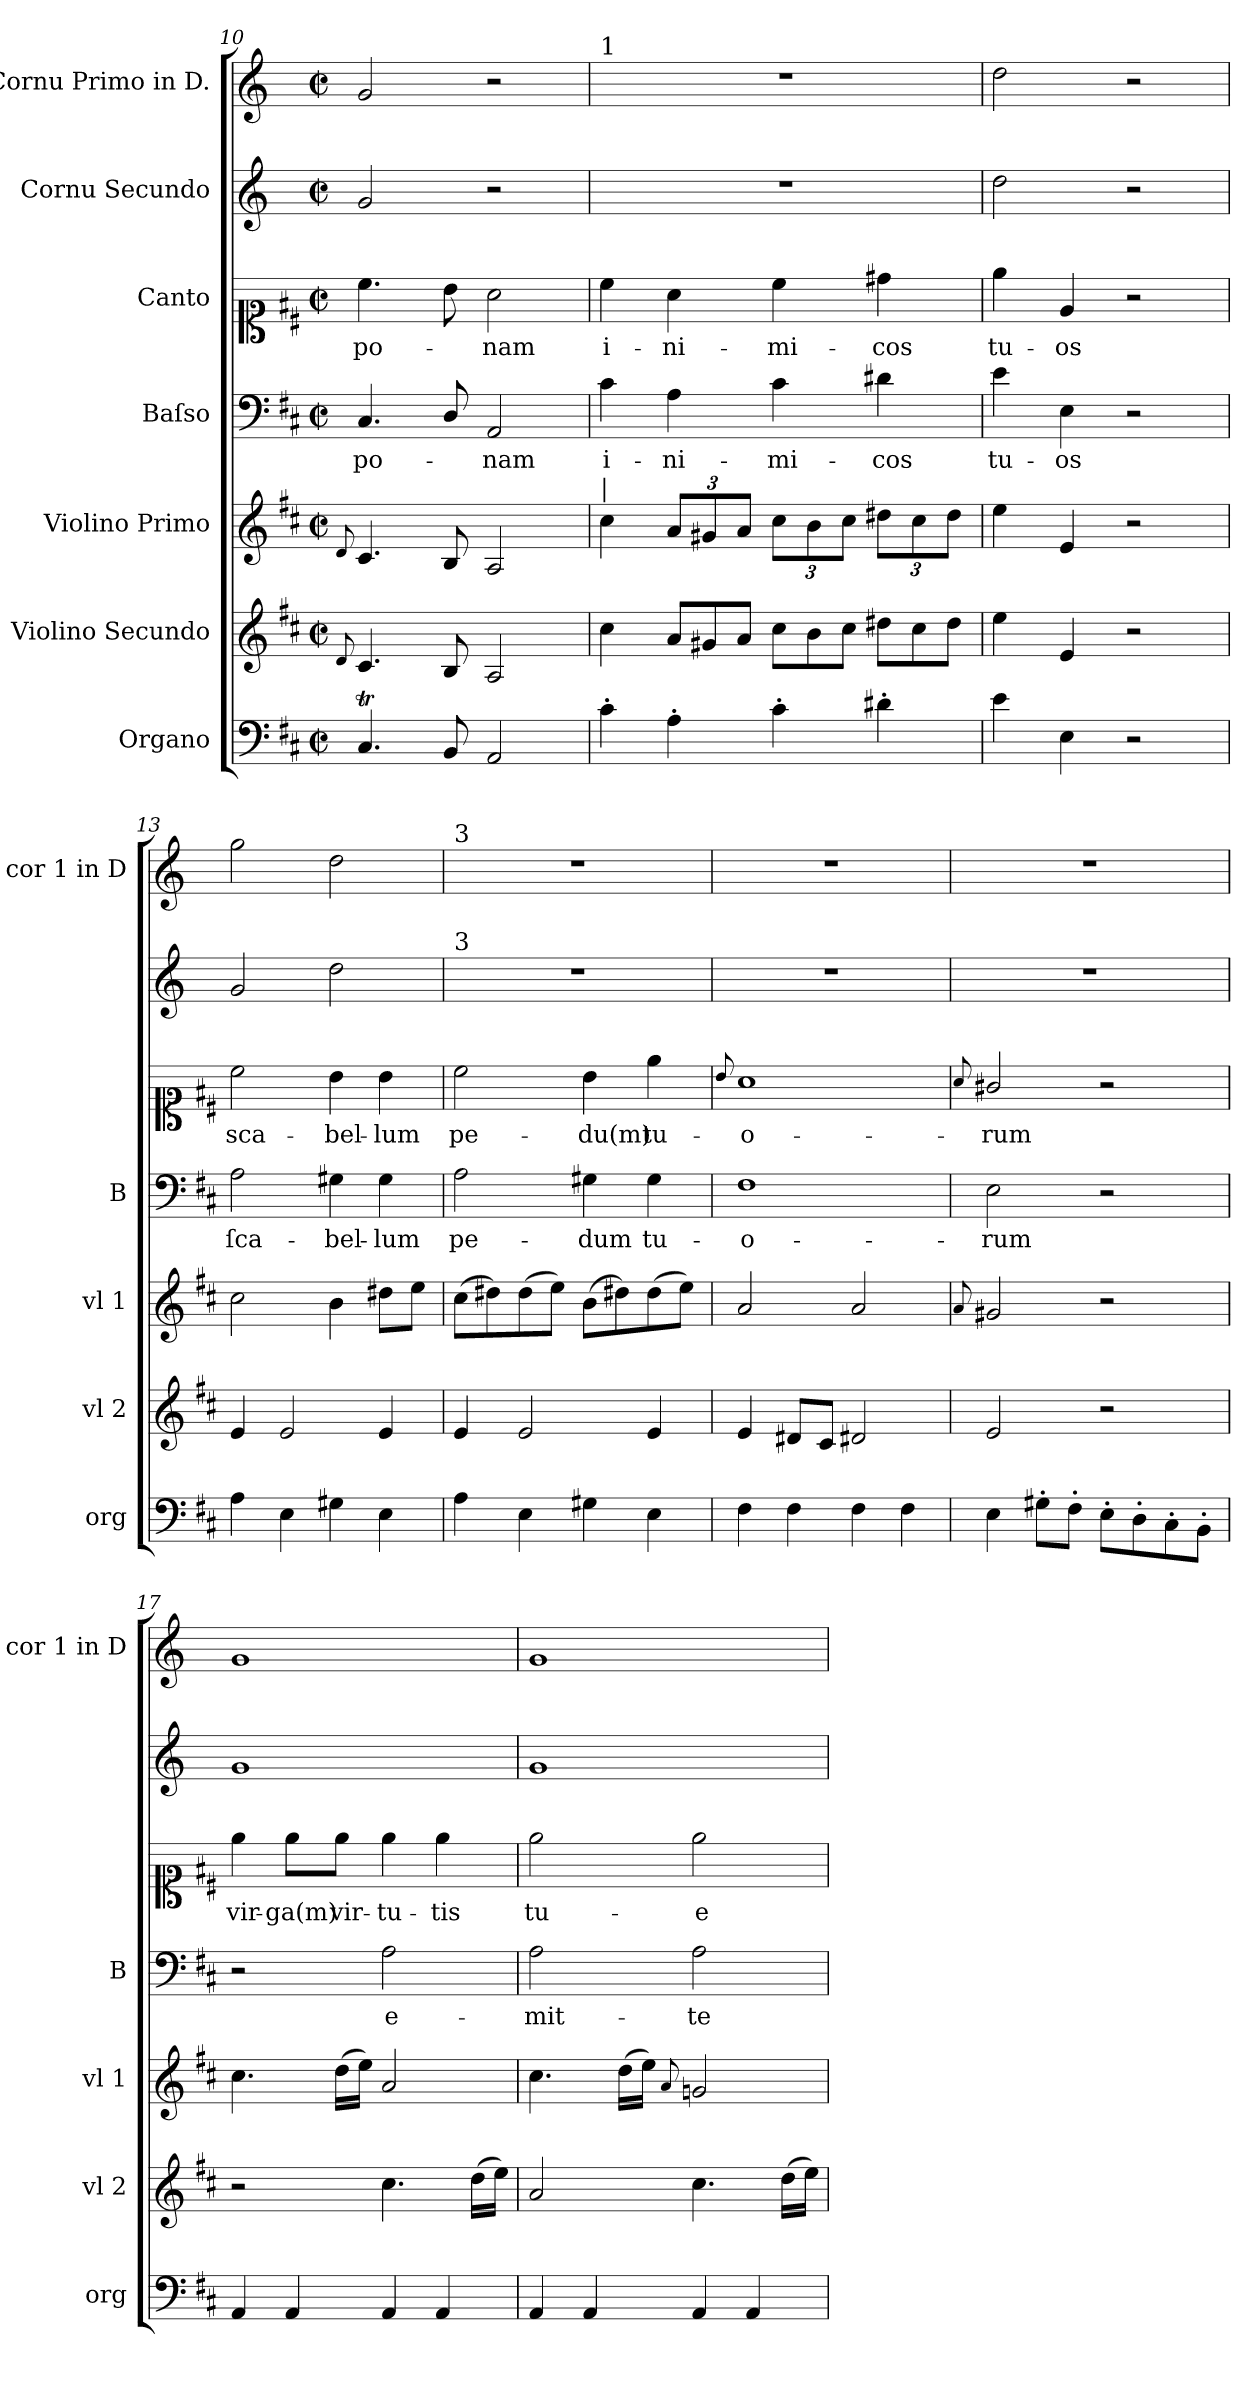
**kern	**kern	**kern	**kern	**text	**kern	**text	**kern	**kern
*part7	*part6	*part5	*part4	*part4	*part3	*part3	*part2	*part1
*staff7	*staff6	*staff5	*staff4	*staff4	*staff3	*staff3	*staff2	*staff1
*I"Organo	*I"Violino Secundo	*I"Violino Primo	*I"Baſso	*	*I"Canto	*	*I"Cornu Secundo	*I"Cornu Primo in D.
*I'org	*I'vl 2	*I'vl 1	*I'B	*	*	*	*	*I'cor 1 in D
*clefF4	*clefG2	*clefG2	*clefF4	*	*clefC1	*	*clefG2	*clefG2
*	*	*	*	*	*	*	*ITrd6c10	*ITrd6c10
*k[f#c#]	*k[f#c#]	*k[f#c#]	*k[f#c#]	*	*k[f#c#]	*	*k[f#c#]	*k[f#c#]
*D:	*D:	*D:	*D:	*	*D:	*	*D:	*D:
*M2/2	*M2/2	*M2/2	*M2/2	*	*M2/2	*	*M2/2	*M2/2
*met(c|)	*met(c|)	*met(c|)	*met(c|)	*	*met(c|)	*	*met(c|)	*met(c|)
=10	=10	=10	=10	=10	=10	=10	=10	=10
.	8qqd/	8qqd/	.	.	.	.	.	.
4.C#t/	4.c#/	4.c#/	4.C#/	po-	4.cc#\	po-	2A/	2A/
8BB/	8B/	8B/	8D/	.	8b\	.	.	.
2AA/	2A/	2A/	2AA/	-nam	2a\	-nam	2r	2r
=11	=11	=11	=11	=11	=11	=11	=11	=11
!	!	!	!	!	!	!	!	!LO:TX:a:t=1
!	!	!LO:TX:a:t=|	!	!	!	!	!	!
4c#'\	4cc#\	4cc#\	4c#\	i-	4cc#\	i-	1r	1r
*	*Xtuplet	*	*	*	*	*	*	*
4A'\	12a/L	12a/L	4A\	-ni-	4a\	-ni-	.	.
.	12g#X/	12g#X/	.	.	.	.	.	.
.	12a/J	12a/J	.	.	.	.	.	.
4c#'\	12cc#\L	12cc#\L	4c#\	-mi-	4cc#\	-mi-	.	.
.	12b\	12b\	.	.	.	.	.	.
.	12cc#\J	12cc#\J	.	.	.	.	.	.
4d#X'\	12dd#X\L	12dd#X\L	4d#X\	-cos	4dd#X\	-cos	.	.
.	12cc#\	12cc#\	.	.	.	.	.	.
.	12dd#\J	12dd#\J	.	.	.	.	.	.
=12	=12	=12	=12	=12	=12	=12	=12	=12
4e\	4ee\	4ee\	4e\	tu-	4ee\	tu-	2e\	2e\
4E\	4e/	4e/	4E\	-os	4e/	-os	.	.
2r	2r	2r	2r	.	2r	.	2r	2r
=13	=13	=13	=13	=13	=13	=13	=13	=13
4A\	4e/	2cc#\	2A\	ſca-	2cc#\	sca-	2A/	2a\
4E\	2e/	.	.	.	.	.	.	.
4G#X\	.	4b\	4G#X\	-bel-	4b\	-bel-	2e\	2e\
4E\	4e/	8dd#X\L	4G#\	-lum	4b\	-lum	.	.
.	.	8ee\J	.	.	.	.	.	.
=14	=14	=14	=14	=14	=14	=14	=14	=14
!	!	!	!	!	!	!	!	!LO:TX:a:t=3
!	!	!	!	!	!	!	!LO:TX:a:t=3	!
4A\	4e/	(8cc#\L	2A\	pe-	2cc#\	pe-	1r	1r
.	.	8dd#X\)	.	.	.	.	.	.
4E\	2e/	(8dd#\	.	.	.	.	.	.
.	.	8ee\J)	.	.	.	.	.	.
4G#X\	.	(8b\L	4G#X\	-dum	4b\	-du(m)	.	.
.	.	8dd#X\)	.	.	.	.	.	.
4E\	4e/	(8dd#\	4G#\	tu-	4ee\	tu-	.	.
.	.	8ee\J)	.	.	.	.	.	.
=15	=15	=15	=15	=15	=15	=15	=15	=15
.	.	.	.	.	8qqb/	.	.	.
4F#\	4e/	2a/	1F#	-o-	1a	-o-	1r	1r
4F#\	8d#X/L	.	.	.	.	.	.	.
.	8c#/J	.	.	.	.	.	.	.
4F#\	2d#X/	2a/	.	.	.	.	.	.
4F#\	.	.	.	.	.	.	.	.
=16	=16	=16	=16	=16	=16	=16	=16	=16
.	.	8qqa/	.	.	8qqa/	.	.	.
4E\	2e/	2g#X/	2E\	-rum	2g#X/	-rum	1r	1r
8G#X'\L	.	.	.	.	.	.	.	.
8F#'\J	.	.	.	.	.	.	.	.
8E'\L	2r	2r	2r	.	2r	.	.	.
8D'\	.	.	.	.	.	.	.	.
8C#'\	.	.	.	.	.	.	.	.
8BB'\J	.	.	.	.	.	.	.	.
=17	=17	=17	=17	=17	=17	=17	=17	=17
4AA/	2r	4.cc#\	2r	.	4ee\	vir-	1A	1A
4AA/	.	.	.	.	8ee\L	-ga(m)	.	.
.	.	(16dd\LL	.	.	8ee\J	vir-	.	.
.	.	16ee\JJ)	.	.	.	.	.	.
4AA/	4.cc#\	2a/	2A\	e-	4ee\	-tu-	.	.
4AA/	.	.	.	.	4ee\	-tis	.	.
.	(16dd\LL	.	.	.	.	.	.	.
.	16ee\JJ)	.	.	.	.	.	.	.
=18	=18	=18	=18	=18	=18	=18	=18	=18
4AA/	2a/	4.cc#\	2A\	-mit-	2ee\	tu-	1A	1A
4AA/	.	.	.	.	.	.	.	.
.	.	(16dd\LL	.	.	.	.	.	.
.	.	16ee\JJ)	.	.	.	.	.	.
.	.	8qqa/	.	.	.	.	.	.
4AA/	4.cc#\	2gn/	2A\	-te	2ee\	-e	.	.
4AA/	.	.	.	.	.	.	.	.
.	(16dd\LL	.	.	.	.	.	.	.
.	16ee\JJ)	.	.	.	.	.	.	.
=	=	=	=	=	=	=	=	=
*-	*-	*-	*-	*-	*-	*-	*-	*-
